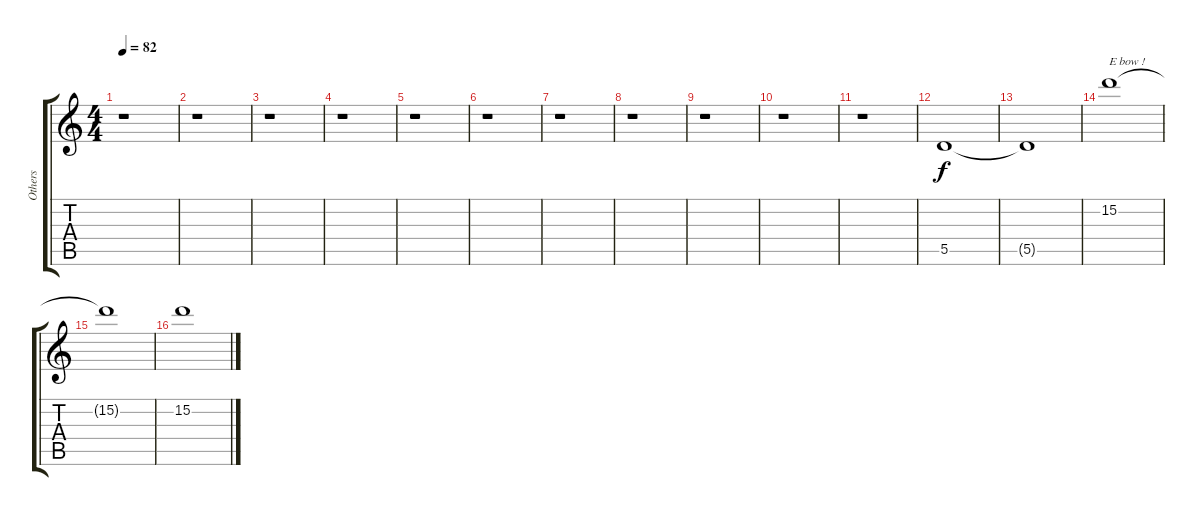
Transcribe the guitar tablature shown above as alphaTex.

\track ("Others" "Others") {instrument overdrivenguitar}
\staff {score tabs}
\tuning (E4 B3 G3 D3 A2 E2) {hide}
\ts (4 4)
\tempo 82
\clef g2
\ks c
r.1{dy f} |
r.1 |
r.1 |
r.1 |
r.1 |
r.1 |
r.1 |
r.1 |
r.1 |
r.1 |
r.1 |
5.5.1{volume 0 instrument overdrivenguitar} |
5.5{t}.1 |
15.2.1{txt "E bow !" volume 11} |
15.2{t}.1 |
15.2.1
